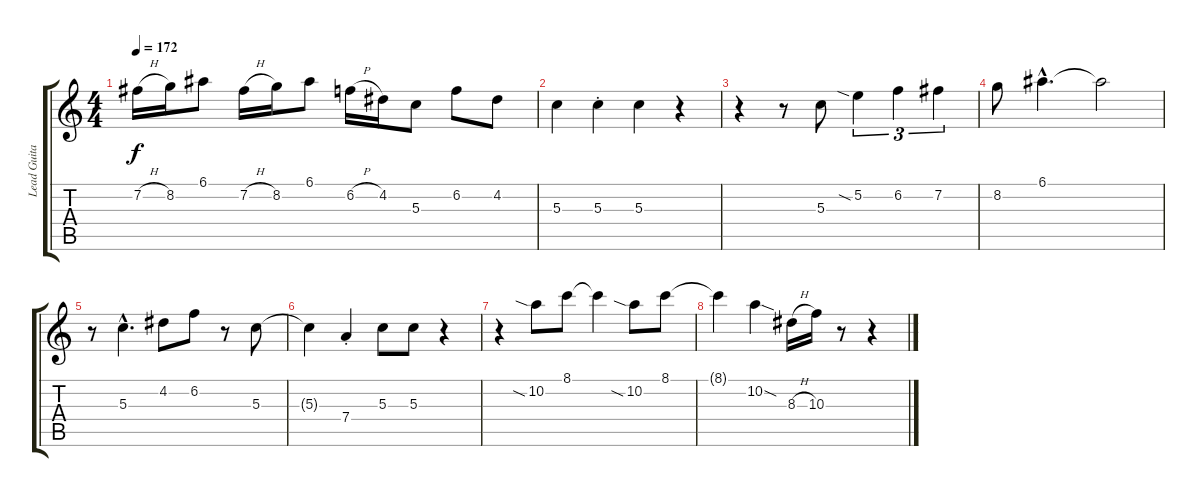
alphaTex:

\track ("Lead Guitar" "Lead Guita") {instrument electricguitarjazz}
\staff {score tabs}
\tuning (E4 B3 G3 D3 A2 E2) {hide}
\ts (4 4)
\tempo 172
\clef g2
\ks c
7.2{h}.16{dy f} 8.2.16 6.1.8 7.2{h}.16 8.2.16 6.1.8 6.2{h}.16 4.2.16 5.3.8 6.2.8 4.2.8 |
5.3.4 5.3{st}.4 5.3.4 r.4 |
r.4 r.8 5.3.8 5.2{sia}.4{tu (3 2)} 6.2.4{tu (3 2)} 7.2.4{tu (3 2)} |
8.2.8 6.1{hac}.4{d} 6.1{t}.2 |
r.8 5.3{hac}.4{d} 4.2.8 6.2.8 r.8 5.3.8 |
5.3{t}.4 7.4{st}.4 5.3.8 5.3.8 r.4 |
r.4 10.2{sia}.8 8.1.8 8.1{t}.4 10.2{sia}.8 8.1.8 |
8.1{t}.4 10.2{sod}.4 8.3{h}.16 10.3.16 r.8 r.4
